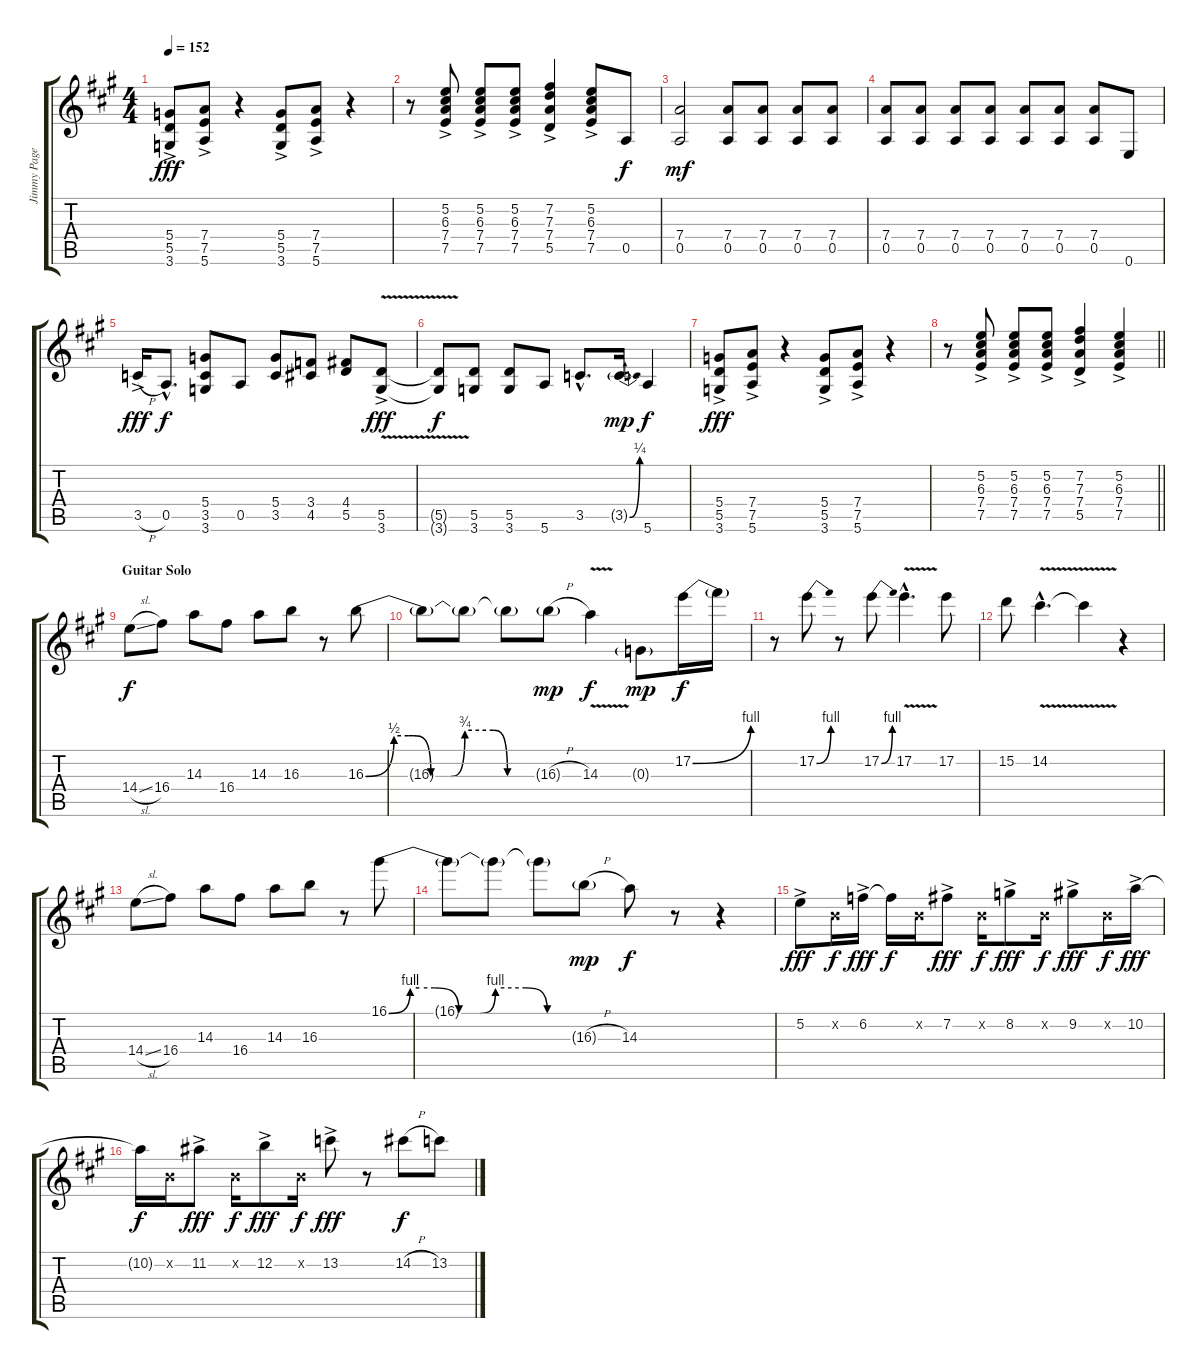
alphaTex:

\track ("Jimmy Page" "Jimmy Page") {instrument overdrivenguitar}
\staff {score tabs}
\tuning (E4 B3 G3 D3 A2 E2) {hide}
\ts (4 4)
\tempo 152
\clef g2
\ks a
(5.4 5.5 3.6{ac}).8{dy fff} (7.4 7.5 5.6{ac}).8 r.4 (5.4 5.5 3.6{ac}).8 (7.4 7.5 5.6{ac}).8 r.4 |
r.8 (5.2 6.3 7.4 7.5{ac}).8 (5.2 6.3 7.4 7.5{ac}).8 (5.2 6.3 7.4 7.5{ac}).8 (7.2 7.3 7.4 5.5{ac}).4 (5.2 6.3 7.4 7.5{ac}).8 0.5.8{dy f} |
(7.4 0.5).2{dy mf} (7.4 0.5).8 (7.4 0.5).8 (7.4 0.5).8 (7.4 0.5).8 |
(7.4 0.5).8 (7.4 0.5).8 (7.4 0.5).8 (7.4 0.5).8 (7.4 0.5).8 (7.4 0.5).8 (7.4 0.5).8 0.6.8 |
3.5{h ac}.16{dy fff} 0.5{hac}.8{d dy f} (5.4 3.5 3.6).8 0.5.8 (5.4 3.5).8 (3.4 4.5).8 (4.4 5.5).8 (5.5{v} 3.6{v ac}).8{dy fff} |
(5.5{t} 3.6{t}).8{dy f} (5.5 3.6).8 (5.5 3.6).8 5.6.8 3.5{hac}.8{d} 3.5{be (bend 0 0 60 1) g}.16{dy mp} 5.6.4{dy f} |
(5.4 5.5 3.6{ac}).8{dy fff} (7.4 7.5 5.6{ac}).8 r.4 (5.4 5.5 3.6{ac}).8 (7.4 7.5 5.6{ac}).8 r.4 |
\barLineRight lightlight
r.8 (5.2 6.3 7.4 7.5{ac}).8 (5.2 6.3 7.4 7.5{ac}).8 (5.2 6.3 7.4 7.5{ac}).8 (7.2 7.3 7.4 5.5{ac}).4 (5.2 6.3 7.4 7.5{ac}).4 |
\section ("" "Guitar Solo")
14.4{sl}.8{dy f} 16.4.8 14.3.8 16.4.8 14.3.8 16.3.8 r.8 16.3{be (custom 0 0 10 2 15 2 17 2 23 0 27 0 30 0 35 3 40 3 45 3 50 0 60 0)}.8 |
16.3{t}.8 16.3{t}.8 16.3{t}.8 16.3{h g}.8{dy mp} 14.3{v}.4{dy f} 0.3{g}.8{dy mp} 17.2{be (bend 0 0 60 4)}.16{dy f} 17.2{t}.16 |
r.8 17.2{be (bend 0 0 60 4)}.8 r.8 17.2{be (bend 0 0 60 4)}.8 17.2{v hac}.4{d} 17.2.8 |
15.2.8 14.2{v hac}.4{d} 14.2{t}.4 r.4 |
14.4{sl}.8 16.4.8 14.3.8 16.4.8 14.3.8 16.3.8 r.8 16.1{be (custom 0 0 7 4 10 4 15 4 23 0 30 0 35 4 45 4 52 0 60 0)}.8 |
16.1{t}.8 16.1{t}.8 16.1{t}.8 16.3{h g}.8{dy mp} 14.3.8{dy f} r.8 r.4 |
5.2{ac}.8{dy fff} 0.2{x}.16{dy f} 6.2{ac}.16{dy fff} 6.2{t}.16{dy f} 0.2{x}.16 7.2{ac}.8{dy fff} 0.2{x}.16{dy f} 8.2{ac}.8{dy fff} 0.2{x}.16{dy f} 9.2{ac}.8{dy fff} 0.2{x}.16{dy f} 10.2{ac}.16{dy fff} |
10.2{t}.16{dy f} 0.2{x}.16 11.2{ac}.8{dy fff} 0.2{x}.16{dy f} 12.2{ac}.8{dy fff} 0.2{x}.16{dy f} 13.2{ac}.8{dy fff} r.8 14.2{h}.8{dy f} 13.2.8
